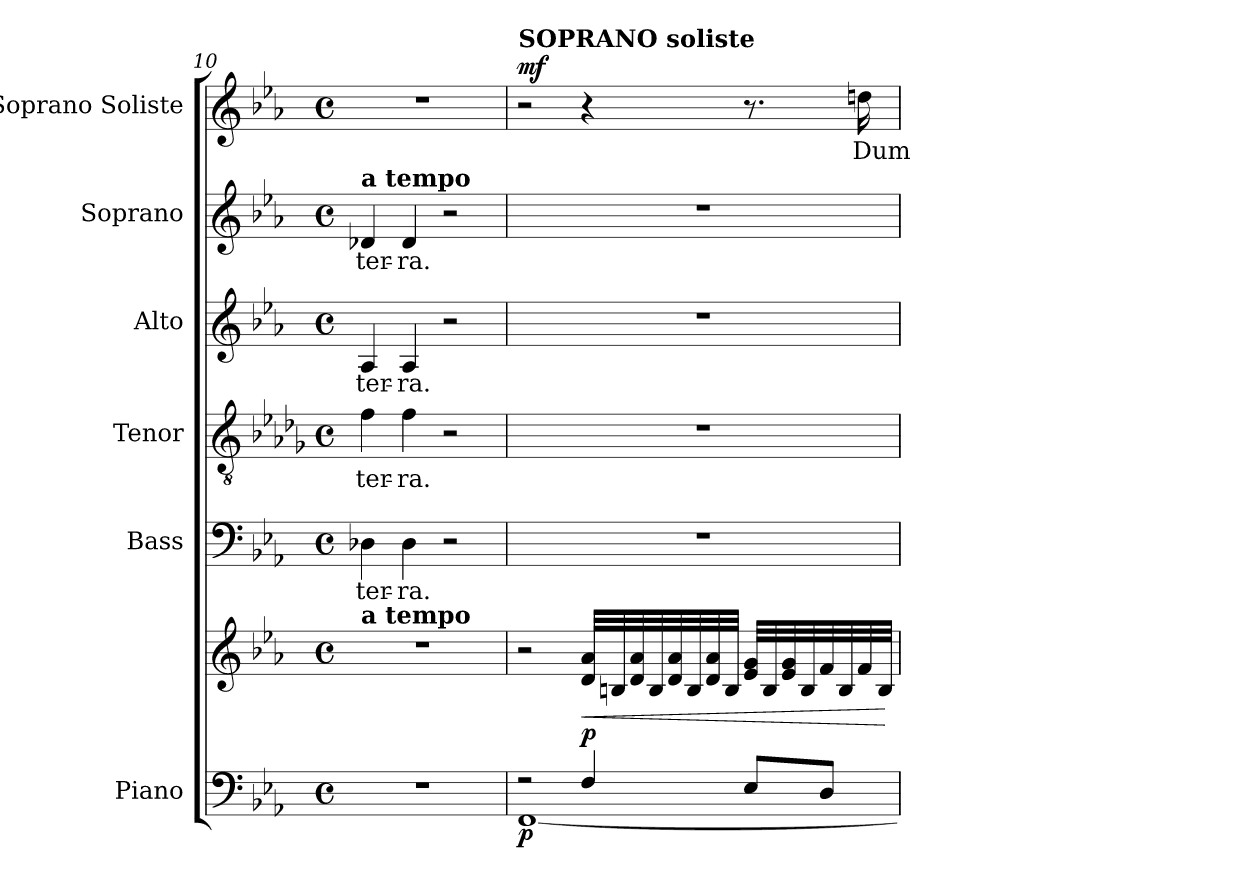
**kern	**kern	**dynam	**kern	**text	**kern	**text	**kern	**text	**kern	**text	**kern	**text	**dynam
*part6	*part6	*part6	*part5	*part5	*part4	*part4	*part3	*part3	*part2	*part2	*part1	*part1	*part1
*staff7	*staff6	*staff6/7	*staff5	*staff5	*staff4	*staff4	*staff3	*staff3	*staff2	*staff2	*staff1	*staff1	*staff1
*I"Piano	*	*	*I"Bass	*	*I"Tenor	*	*I"Alto	*	*I"Soprano	*	*I"Soprano Soliste	*	*
*I'Pno.	*	*	*I'B.	*	*I'T.	*	*I'A.	*	*I'S.	*	*	*	*
*clefF4	*clefG2	*	*clefF4	*	*clefGv2	*	*clefG2	*	*clefG2	*	*clefG2	*	*
*	*	*	*	*	*ITrd8c14	*	*	*	*	*	*	*	*
*k[b-e-a-]	*k[b-e-a-]	*	*k[b-e-a-]	*	*k[b-e-a-d-g-]	*	*k[b-e-a-]	*	*k[b-e-a-]	*	*k[b-e-a-]	*	*
*M4/4	*M4/4	*	*M4/4	*	*M4/4	*	*M4/4	*	*M4/4	*	*M4/4	*	*
*met(c)	*met(c)	*	*met(c)	*	*met(c)	*	*met(c)	*	*met(c)	*	*met(c)	*	*
*MM72	*MM72	*	*MM72	*	*MM72	*	*MM72	*	*MM72	*	*MM72	*	*
=10	=10	=10	=10	=10	=10	=10	=10	=10	=10	=10	=10	=10	=10
!	!	!	!	!	!	!	!	!	!LO:TX:a:B:t=a tempo	!	!	!	!
!	!LO:TX:a:B:t=a tempo	!	!	!	!	!	!	!	!	!	!	!	!
1r	1r	.	4D-X\	ter-	4Fi\	ter-	4A-/	ter-	4d-X/	ter-	1r	.	.
.	.	.	4D-\	-ra.	4Fi\	-ra.	4A-/	-ra.	4d-/	-ra.	.	.	.
.	.	.	2r	.	2r	.	2r	.	2r	.	.	.	.
=11	=11	=11	=11	=11	=11	=11	=11	=11	=11	=11	=11	=11	=11
*^	*	*	*	*	*	*	*	*	*	*	*	*	*
!	!	!	!	!	!	!	!	!	!	!	!	!LO:TX:a:B:t=SOPRANO soliste	!	!
!	!	!	!LO:DY:b=2	!	!	!	!	!	!	!	!	!	!	!LO:DY:a
2r	[1FF	2r	p	1r	.	1r	.	1r	.	1r	.	2r	.	mf
!	!	!	!LO:HP:b	!	!	!	!	!	!	!	!	!	!	!
!	!	!	!LO:DY:n=1:a=2	!	!	!	!	!	!	!	!	!	!	!
4F/	.	32d/ 32a-/LLL	< p	.	.	.	.	.	.	.	.	4r	.	.
.	.	32Bn/	.	.	.	.	.	.	.	.	.	.	.	.
.	.	32d/ 32a-/	.	.	.	.	.	.	.	.	.	.	.	.
.	.	32B/	.	.	.	.	.	.	.	.	.	.	.	.
.	.	32d/ 32a-/	.	.	.	.	.	.	.	.	.	.	.	.
.	.	32B/	.	.	.	.	.	.	.	.	.	.	.	.
.	.	32d/ 32a-/	.	.	.	.	.	.	.	.	.	.	.	.
.	.	32B/JJJ	.	.	.	.	.	.	.	.	.	.	.	.
8E-/L	.	32e-/ 32g/LLL	.	.	.	.	.	.	.	.	.	8.r	.	.
.	.	32B/	.	.	.	.	.	.	.	.	.	.	.	.
.	.	32e-/ 32g/	.	.	.	.	.	.	.	.	.	.	.	.
.	.	32B/	.	.	.	.	.	.	.	.	.	.	.	.
8D/J	.	32f/	.	.	.	.	.	.	.	.	.	.	.	.
.	.	32B/	.	.	.	.	.	.	.	.	.	.	.	.
.	.	32f/	.	.	.	.	.	.	.	.	.	16ddn\	Dum	.
.	.	32B/JJJ	.	.	.	.	.	.	.	.	.	.	.	.
*v	*v	*	*	*	*	*	*	*	*	*	*	*	*	*
.	.	[	.	.	.	.	.	.	.	.	.	.	.
=	=	=	=	=	=	=	=	=	=	=	=	=	=
*-	*-	*-	*-	*-	*-	*-	*-	*-	*-	*-	*-	*-	*-
